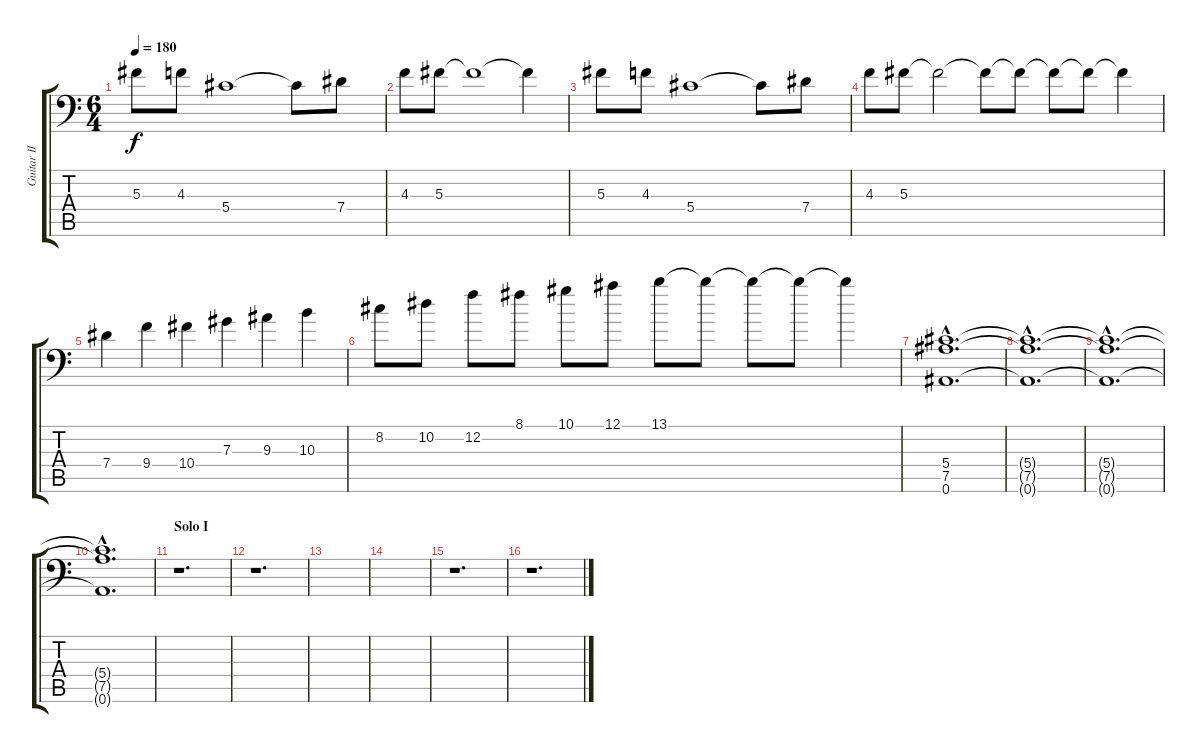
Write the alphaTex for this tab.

\track ("Guitar II" "Guitar II") {instrument distortionguitar}
\staff {score tabs}
\tuning (Bb3 F3 Db3 Ab2 Eb2 Bb1) {hide}
\ts (6 4)
\tempo 180
\clef f4
\ks c
5.3.8{dy f} 4.3.8 5.4.1 5.4{t}.8 7.4.8 |
4.3.8 5.3.8 5.3{t}.1 5.3{t}.4 |
5.3.8 4.3.8 5.4.1 5.4{t}.8 7.4.8 |
4.3.8 5.3.8 5.3{t}.2 5.3{t}.8 5.3{t}.8 5.3{t}.8 5.3{t}.8 5.3{t}.4 |
7.4.4 9.4.4 10.4.4 7.3.4 9.3.4 10.3.4 |
8.2.8 10.2.8 12.2.8 8.1.8 10.1.8 12.1.8 13.1.8 13.1{t}.8 13.1{t}.8 13.1{t}.8 13.1{t}.4 |
(5.4{hac} 7.5{hac} 0.6{hac}).1{d} |
(5.4{hac t} 7.5{hac t} 0.6{hac t}).1{d} |
(5.4{hac t} 7.5{hac t} 0.6{hac t}).1{d} |
(5.4{hac t} 7.5{hac t} 0.6{hac t}).1{d} |
\section ("" "Solo I")
r.1{d} |
r.1{d} |
|
|
r.1{d} |
r.1{d}
